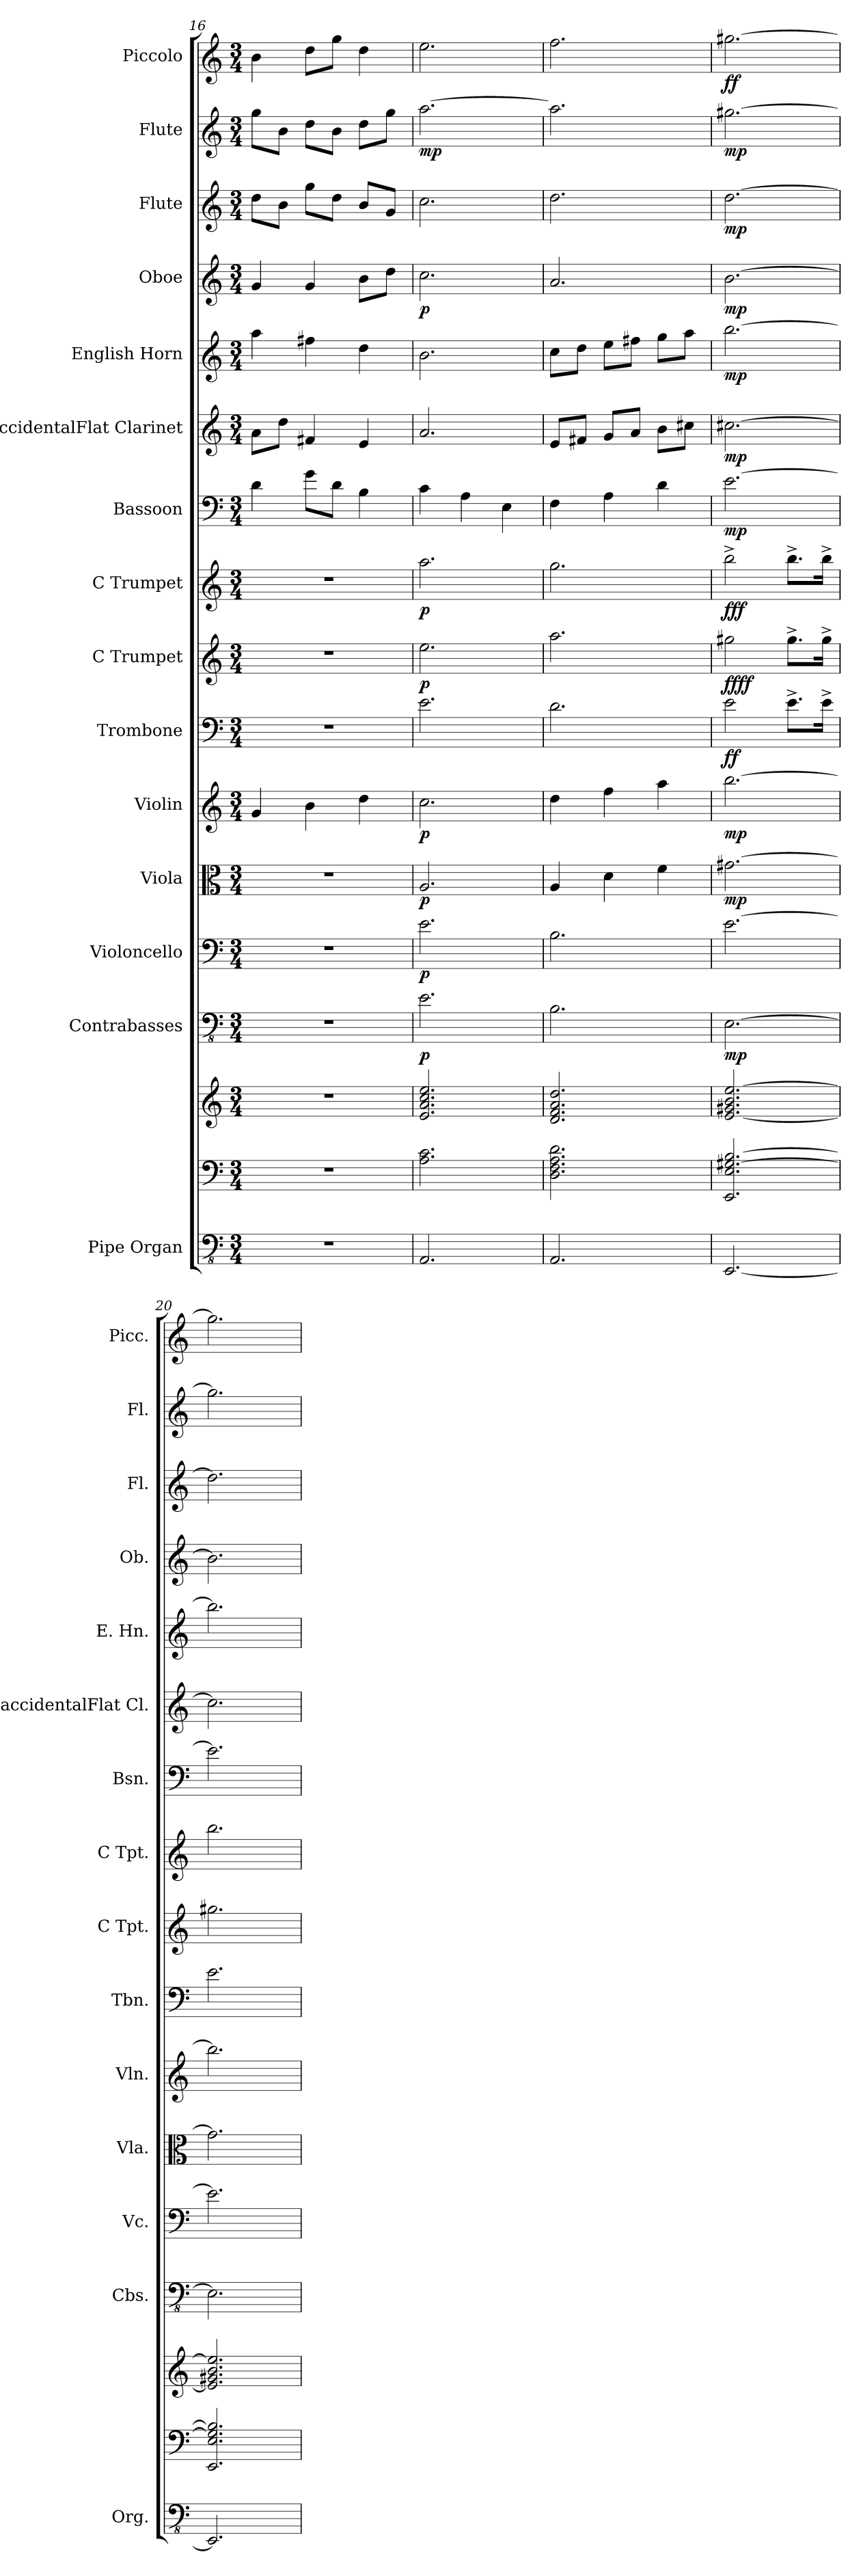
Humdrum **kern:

**kern	**kern	**kern	**dynam	**kern	**dynam	**kern	**dynam	**kern	**dynam	**kern	**dynam	**kern	**dynam	**kern	**dynam	**kern	**dynam	**kern	**dynam	**kern	**dynam	**kern	**dynam	**kern	**dynam	**kern	**dynam	**kern	**dynam	**kern	**dynam
*part15	*part15	*part15	*part15	*part14	*part14	*part13	*part13	*part12	*part12	*part11	*part11	*part10	*part10	*part9	*part9	*part8	*part8	*part7	*part7	*part6	*part6	*part5	*part5	*part4	*part4	*part3	*part3	*part2	*part2	*part1	*part1
*staff17	*staff16	*staff15	*staff15/16/17	*staff14	*staff14	*staff13	*staff13	*staff12	*staff12	*staff11	*staff11	*staff10	*staff10	*staff9	*staff9	*staff8	*staff8	*staff7	*staff7	*staff6	*staff6	*staff5	*staff5	*staff4	*staff4	*staff3	*staff3	*staff2	*staff2	*staff1	*staff1
*I"Pipe Organ	*	*	*	*I"Contrabasses	*	*I"Violoncello	*	*I"Viola	*	*I"Violin	*	*I"Trombone	*	*I"C Trumpet	*	*I"C Trumpet	*	*I"Bassoon	*	*I"BaccidentalFlat Clarinet	*	*I"English Horn	*	*I"Oboe	*	*I"Flute	*	*I"Flute	*	*I"Piccolo	*
*I'Org.	*	*	*	*I'Cbs.	*	*I'Vc.	*	*I'Vla.	*	*I'Vln.	*	*I'Tbn.	*	*I'C Tpt.	*	*I'C Tpt.	*	*I'Bsn.	*	*I'BaccidentalFlat Cl.	*	*I'E. Hn.	*	*I'Ob.	*	*I'Fl.	*	*I'Fl.	*	*I'Picc.	*
*clefFv4	*clefF4	*clefG2	*	*clefFv4	*	*clefF4	*	*clefC3	*	*clefG2	*	*clefF4	*	*clefG2	*	*clefG2	*	*clefF4	*	*clefG2	*	*clefG2	*	*clefG2	*	*clefG2	*	*clefG2	*	*clefG2	*
*	*	*	*	*	*	*	*	*	*	*	*	*	*	*	*	*	*	*	*	*ITrd1c2	*	*ITrd4c7	*	*	*	*	*	*	*	*ITrd-7c-12	*
*k[]	*k[]	*k[]	*	*k[]	*	*k[]	*	*k[]	*	*k[]	*	*k[]	*	*k[]	*	*k[]	*	*k[]	*	*k[b-e-]	*	*k[b-]	*	*k[]	*	*k[]	*	*k[]	*	*k[]	*
*M3/4	*M3/4	*M3/4	*	*M3/4	*	*M3/4	*	*M3/4	*	*M3/4	*	*M3/4	*	*M3/4	*	*M3/4	*	*M3/4	*	*M3/4	*	*M3/4	*	*M3/4	*	*M3/4	*	*M3/4	*	*M3/4	*
=16	=16	=16	=16	=16	=16	=16	=16	=16	=16	=16	=16	=16	=16	=16	=16	=16	=16	=16	=16	=16	=16	=16	=16	=16	=16	=16	=16	=16	=16	=16	=16
2.r	2.r	2.r	.	2.r	.	2.r	.	2.r	.	4g/	.	2.r	.	2.r	.	2.r	.	4d\	.	8g\L	.	4dd\	.	4g/	.	8dd\L	.	8gg\L	.	4bb\	.
.	.	.	.	.	.	.	.	.	.	.	.	.	.	.	.	.	.	.	.	8cc\J	.	.	.	.	.	8b\J	.	8b\J	.	.	.
.	.	.	.	.	.	.	.	.	.	4b\	.	.	.	.	.	.	.	8g\L	.	4en/	.	4bn\	.	4g/	.	8gg\L	.	8dd\L	.	8ddd\L	.
.	.	.	.	.	.	.	.	.	.	.	.	.	.	.	.	.	.	8d\J	.	.	.	.	.	.	.	8dd\J	.	8b\J	.	8ggg\J	.
.	.	.	.	.	.	.	.	.	.	4dd\	.	.	.	.	.	.	.	4B\	.	4d/	.	4g\	.	8b\L	.	8b/L	.	8dd\L	.	4ddd\	.
.	.	.	.	.	.	.	.	.	.	.	.	.	.	.	.	.	.	.	.	.	.	.	.	8dd\J	.	8g/J	.	8gg\J	.	.	.
=17	=17	=17	=17	=17	=17	=17	=17	=17	=17	=17	=17	=17	=17	=17	=17	=17	=17	=17	=17	=17	=17	=17	=17	=17	=17	=17	=17	=17	=17	=17	=17
!	!	!	!LO:DY:b=3	!	!	!	!	!	!	!	!	!	!	!	!	!	!	!	!	!	!	!	!	!	!	!	!	!	!	!	!
!	!	!	!LO:DY:n=1:b=2	!	!	!	!	!	!	!	!	!	!	!	!	!	!	!	!	!	!	!	!	!	!	!	!	!	!	!	!
!	!	!	!LO:DY:n=2:b	!	!LO:DY:b	!	!LO:DY:b	!	!LO:DY:b	!	!LO:DY:b	!	!	!	!LO:DY:b	!	!LO:DY:b	!	!	!	!	!	!	!	!LO:DY:b	!	!	!	!LO:DY:b	!	!
2.AAA/	2.A\ 2.c\	2.e/ 2.a/ 2.cc/ 2.ee/	fff mp mp	2.E\	p	2.e\	p	2.A/	p	2.cc\	p	2.e\	.	2.ee\	p	2.aa\	p	4c\	.	2.g/	.	2.e\	.	2.cc\	p	2.cc\	.	[2.aa\	mp	2.eee\	.
.	.	.	.	.	.	.	.	.	.	.	.	.	.	.	.	.	.	4A\	.	.	.	.	.	.	.	.	.	.	.	.	.
.	.	.	.	.	.	.	.	.	.	.	.	.	.	.	.	.	.	4E\	.	.	.	.	.	.	.	.	.	.	.	.	.
=18	=18	=18	=18	=18	=18	=18	=18	=18	=18	=18	=18	=18	=18	=18	=18	=18	=18	=18	=18	=18	=18	=18	=18	=18	=18	=18	=18	=18	=18	=18	=18
2.AAA/	2.D\ 2.F\ 2.A\ 2.d\	2.d/ 2.f/ 2.a/ 2.dd/	.	2.BB\	.	2.B\	.	4A/	.	4dd\	.	2.d\	.	2.aa\	.	2.gg\	.	4F\	.	8d/L	.	8f\L	.	2.a/	.	2.dd\	.	2.aa\]	.	2.fff\	.
.	.	.	.	.	.	.	.	.	.	.	.	.	.	.	.	.	.	.	.	8en/J	.	8g\J	.	.	.	.	.	.	.	.	.
.	.	.	.	.	.	.	.	4d\	.	4ff\	.	.	.	.	.	.	.	4A\	.	8f/L	.	8a\L	.	.	.	.	.	.	.	.	.
.	.	.	.	.	.	.	.	.	.	.	.	.	.	.	.	.	.	.	.	8g/J	.	8bn\J	.	.	.	.	.	.	.	.	.
.	.	.	.	.	.	.	.	4f\	.	4aa\	.	.	.	.	.	.	.	4d\	.	8a\L	.	8cc\L	.	.	.	.	.	.	.	.	.
.	.	.	.	.	.	.	.	.	.	.	.	.	.	.	.	.	.	.	.	8bn\J	.	8dd\J	.	.	.	.	.	.	.	.	.
=19	=19	=19	=19	=19	=19	=19	=19	=19	=19	=19	=19	=19	=19	=19	=19	=19	=19	=19	=19	=19	=19	=19	=19	=19	=19	=19	=19	=19	=19	=19	=19
!	!	!	!	!	!LO:DY:b	!	!LO:DY:b	!	!	!	!	!	!	!	!	!	!	!	!	!	!	!	!	!	!	!	!	!	!	!	!
!	!	!	!	!	!	!	!LO:DY:n=1:b	!	!LO:DY:b	!	!LO:DY:b	!	!LO:DY:b	!	!LO:DY:b	!	!	!	!	!	!	!	!	!	!	!	!	!	!	!	!
!	!	!	!	!	!	!	!	!	!	!	!	!	!	!	!LO:DY:n=1:b	!	!	!	!	!	!	!	!	!	!	!	!	!	!	!	!
!	!	!	!	!	!	!	!	!	!	!	!	!	!	!	!LO:DY:n=2:b	!	!LO:DY:b	!	!	!	!	!	!	!	!	!	!	!	!	!	!
!	!	!	!	!	!	!	!	!	!	!	!	!	!	!	!	!	!LO:DY:n=1:b	!	!LO:DY:b	!	!LO:DY:b	!	!LO:DY:b	!	!LO:DY:b	!	!LO:DY:b	!	!LO:DY:b	!	!LO:DY:b
[2.EEE/	2.EE/ 2.E/ [2.G#X/ [2.B/	[2.e/ 2.g#X/ 2.b/ [2.ee/	.	[2.EE\	mp	[2.e\	mp mp	[2.g#X\	mp	[2.bb\	mp	2e\	ff	2gg#X\	f f ff	2bb^\	f ff	[2.e\	mp	[2.bn\	mp	[2.ee\	mp	[2.b\	mp	[2.dd\	mp	[2.gg#X\	mp	[2.ggg#X\	ff
.	.	.	.	.	.	.	.	.	.	.	.	8.e^\L	.	8.gg#^\L	.	8.bb^\L	.	.	.	.	.	.	.	.	.	.	.	.	.	.	.
.	.	.	.	.	.	.	.	.	.	.	.	16e^\Jk	.	16gg#^\Jk	.	16bb^\Jk	.	.	.	.	.	.	.	.	.	.	.	.	.	.	.
!!LO:PB:g=z
=20	=20	=20	=20	=20	=20	=20	=20	=20	=20	=20	=20	=20	=20	=20	=20	=20	=20	=20	=20	=20	=20	=20	=20	=20	=20	=20	=20	=20	=20	=20	=20
2.EEE/]	2.EE/ 2.E/ 2.G#/] 2.B/]	2.e/] 2.g#X/ 2.b/ 2.ee/]	.	2.EE\]	.	2.e\]	.	2.g#\]	.	2.bb\]	.	2.e\	.	2.gg#X\	.	2.bb\	.	2.e\]	.	2.b\]	.	2.ee\]	.	2.b\]	.	2.dd\]	.	2.gg#\]	.	2.ggg#\]	.
=	=	=	=	=	=	=	=	=	=	=	=	=	=	=	=	=	=	=	=	=	=	=	=	=	=	=	=	=	=	=	=
*-	*-	*-	*-	*-	*-	*-	*-	*-	*-	*-	*-	*-	*-	*-	*-	*-	*-	*-	*-	*-	*-	*-	*-	*-	*-	*-	*-	*-	*-	*-	*-
